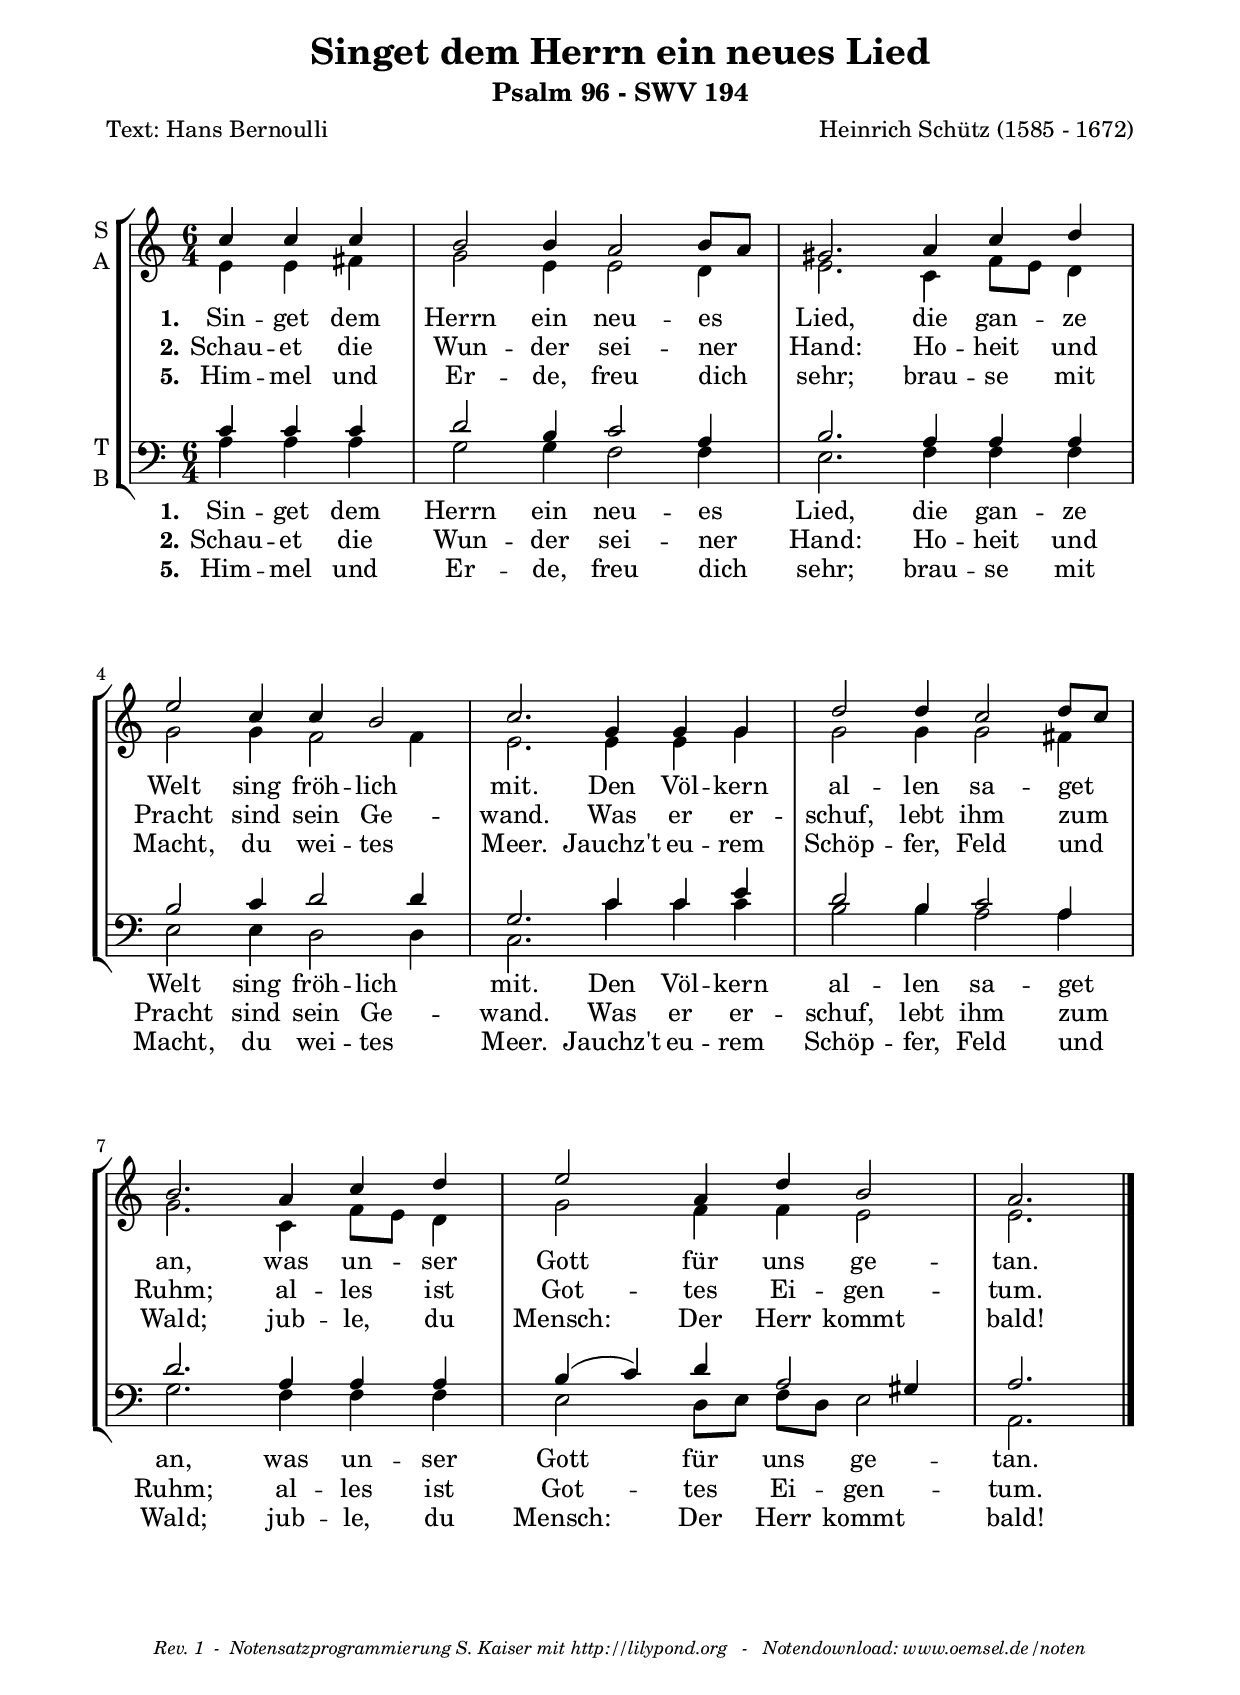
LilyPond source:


\version "2.18.0"

#(ly:set-option 'point-and-click #f)

%--------------------
% Maintainer: Sven Kaiser / e-mail: noten(at)oemsel.de
% singet_dem_herrn_ein_neues_lied_psalm-96_schuetz.ly
% 2014-09-07

\header {
    poet =  "Text: Hans Bernoulli"
    composer = "Heinrich Schütz (1585 - 1672)"
    title = "Singet dem Herrn ein neues Lied"
    subtitle = "Psalm 96 - SWV 194"
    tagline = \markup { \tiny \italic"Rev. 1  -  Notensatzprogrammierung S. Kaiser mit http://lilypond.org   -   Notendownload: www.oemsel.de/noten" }
}

#(set-global-staff-size 20)

\paper {
    paper-width = 21.0\cm
    paper-height = 29.7\cm
    top-margin = 0.8\cm
    bottom-margin = 1.3\cm
    left-margin = 1.8\cm
    right-margin = 1.8\cm
    print-page-number = ##f
    markup-system-spacing = #'((basic-distance . 20) (padding . 0.5) (stretchability . 30))
    system-system-spacing #'basic-distance = #25
}
%\layout {
 %   \context { \Score
 %       autoBeaming = ##f
 %       }
 %   }
 
PartPOneVoiceOne =  \relative c'' {
    \clef "treble" \key c \major \time 6/4 
    c4  c4  \partial 4 c4
    b2 b4 a2 b8 [ a8 ] | % 2
    gis2. a4  c4 d4 | \break % 3
    e2 c4 c4 b2 | % 4
    c2. g4 g4 g4 | % 5
    d'2 d4 c2 d8 [ c8 ] | \break % 6
    b2. a4 c4 d4 | % 7
    e2 a,4 d4 b2 | % 8
    a2. \bar "|."
    }

PartPOneVoiceOneLyricsOne =  \lyricmode { \set stanza = "1."
  Sin -- get dem 
  Herrn ein neu -- es _ 
  Lied, die gan -- ze
  Welt sing fröh -- lich
  mit. Den Völ -- kern
  al -- len sa -- get _ 
  an, was un -- ser
  Gott für uns ge -- 
  tan. }

PartPOneVoiceOneLyricsTwo =  \lyricmode { \set stanza = "2." 
  Schau -- et die 
  Wun -- der sei -- ner _
  Hand: Ho -- heit und 
  Pracht sind sein Ge -- wand.
  Was er er -- 
  schuf, lebt ihm zum _
  Ruhm; al -- les ist
  Got -- tes Ei -- gen -- 
  tum. }

PartPOneVoiceOneLyricsThree =  \lyricmode { Gnä -- dig und recht ist
    sein Ge -- "richt." Fest steht der "3.Erd" -- "kreis," wan -- ket
    "nicht." Hö -- "ret," ihr Völ -- ker nah und "3.fern:" Gott ist der
    Kö -- "nig." Dient ihm "gern!" }

PartPOneVoiceOneLyricsFour =  \lyricmode { Ei -- let her -- bei aus Ost
    und "West," be -- tet ihn "4.an," ge -- schmückt " zum" "Fest." Op
    -- fert mit "Dank," was ihm ge -- "4.fällt:" Schen -- ket euch
    selbst dem Herrn der "Welt." }

PartPOneVoiceOneLyricsFive =  \lyricmode { \set stanza = "5." 
    Him -- mel und
    Er -- de, freu dich _ 
    sehr; brau -- se mit 
    Macht, du wei -- tes 
    Meer. Jauchz't eu -- rem
    Schöp -- fer, Feld und _
    Wald; jub -- le, du 
    Mensch: Der Herr kommt 
    bald! }

PartPOneVoiceTwo =  \relative e' {
    \clef "treble" \key c \major \time 6/4
    e4  e4  \partial 4 fis4 
    g2 e4 e2 d4 | % 2
    e2.  c4 f8 [ e8 ] d4 | % 3
    g2 g4 f2 f4 
    e2. e4 e4 g4
    g2 g4 g2 fis4
    g2. c,4 f8 [e ] d4
    g2 f4 f4 e2
    e2. \bar "|."
    }

PartPTwoVoiceOne =  \relative c' {
    \clef "bass" \key c \major \time 6/4 
    c4 c4 c4
    d2 b4 c2 a4 | % 2
    b2. a4 a4 a4 | % 3
    b2 c4 d2 d4 | % 4
    g,2. c4 c4 e4 | % 5
    d2 b4 c2 a4 | % 6
    d2. a4 a4 a4 | % 7
    b4 ( c4 ) d4 a2 gis4 | % 7
    a2. \bar "|."
    }

PartPTwoVoiceTwo =  \relative a {
    \clef "bass" \key c \major \time 6/4
    a4 a4 a4
    g2 g4 f2 f4 | % 2
    e2. f4 f4 f4 | % 3
    e2 e4 d2 d4 | % 4
    c2. c'4 c4 c4 | % 5
    b2 b4 a2 a4 | % 6
    g2. f4 f4 f4 | % 7
    e2 d8 [ e8 ] f8 [ d8 ] e2 | % 8
    a,2. \bar "|."
    }


% The score definition
\score {
    <<
        \new StaffGroup <<
            \new Staff <<
            \set Staff.instrumentName = \markup { \center-column { \line {"S"} \line {"A"} } }
                \context Staff << 
                    \context Voice = "PartPOneVoiceOne" { \voiceOne \PartPOneVoiceOne }
                    \new Lyrics \lyricsto "PartPOneVoiceOne" \PartPOneVoiceOneLyricsOne
                    \new Lyrics \lyricsto "PartPOneVoiceOne" \PartPOneVoiceOneLyricsTwo
%                    \new Lyrics \lyricsto "PartPOneVoiceOne" \PartPOneVoiceOneLyricsThree
%                    \new Lyrics \lyricsto "PartPOneVoiceOne" \PartPOneVoiceOneLyricsFour
                    \new Lyrics \lyricsto "PartPOneVoiceOne" \PartPOneVoiceOneLyricsFive
                    \context Voice = "PartPOneVoiceTwo" { \voiceTwo \PartPOneVoiceTwo }
                    >>
                >>
            \new Staff <<
            \set Staff.instrumentName = \markup { \center-column { \line {"T"} \line {"B"} } }
                \context Staff << 
                    \context Voice = "PartPTwoVoiceOne" { \voiceOne \PartPTwoVoiceOne }
                    \context Voice = "PartPTwoVoiceTwo" { \voiceTwo \PartPTwoVoiceTwo }
                    \new Lyrics \lyricsto "PartPOneVoiceOne" \PartPOneVoiceOneLyricsOne
                    \new Lyrics \lyricsto "PartPOneVoiceOne" \PartPOneVoiceOneLyricsTwo
%                    \new Lyrics \lyricsto "PartPOneVoiceOne" \PartPOneVoiceOneLyricsThree
%                    \new Lyrics \lyricsto "PartPOneVoiceOne" \PartPOneVoiceOneLyricsFour
                    \new Lyrics \lyricsto "PartPOneVoiceOne" \PartPOneVoiceOneLyricsFive

                >>
                >>
            >>
        >>
        \layout { 
  	% Steuert die Höhe der Taktnummerierung über dem System        
        \context { \Score \override BarNumber.padding = #2.0 } 
        % steuert die Einrückung des ersten Systems; Standardwert = automatisch eingerückt
        indent = #4
    }   

}

\score {
<<
\new Voice = "Sopran" { \autoBeamOff \PartPOneVoiceOne }
\new Voice = "Alt" { \autoBeamOff \PartPOneVoiceTwo }
\new Voice = "Tenor" { \autoBeamOff \PartPTwoVoiceOne }
\new Voice = "Bass" { \autoBeamOff \PartPTwoVoiceTwo }
>>
\midi { }
}